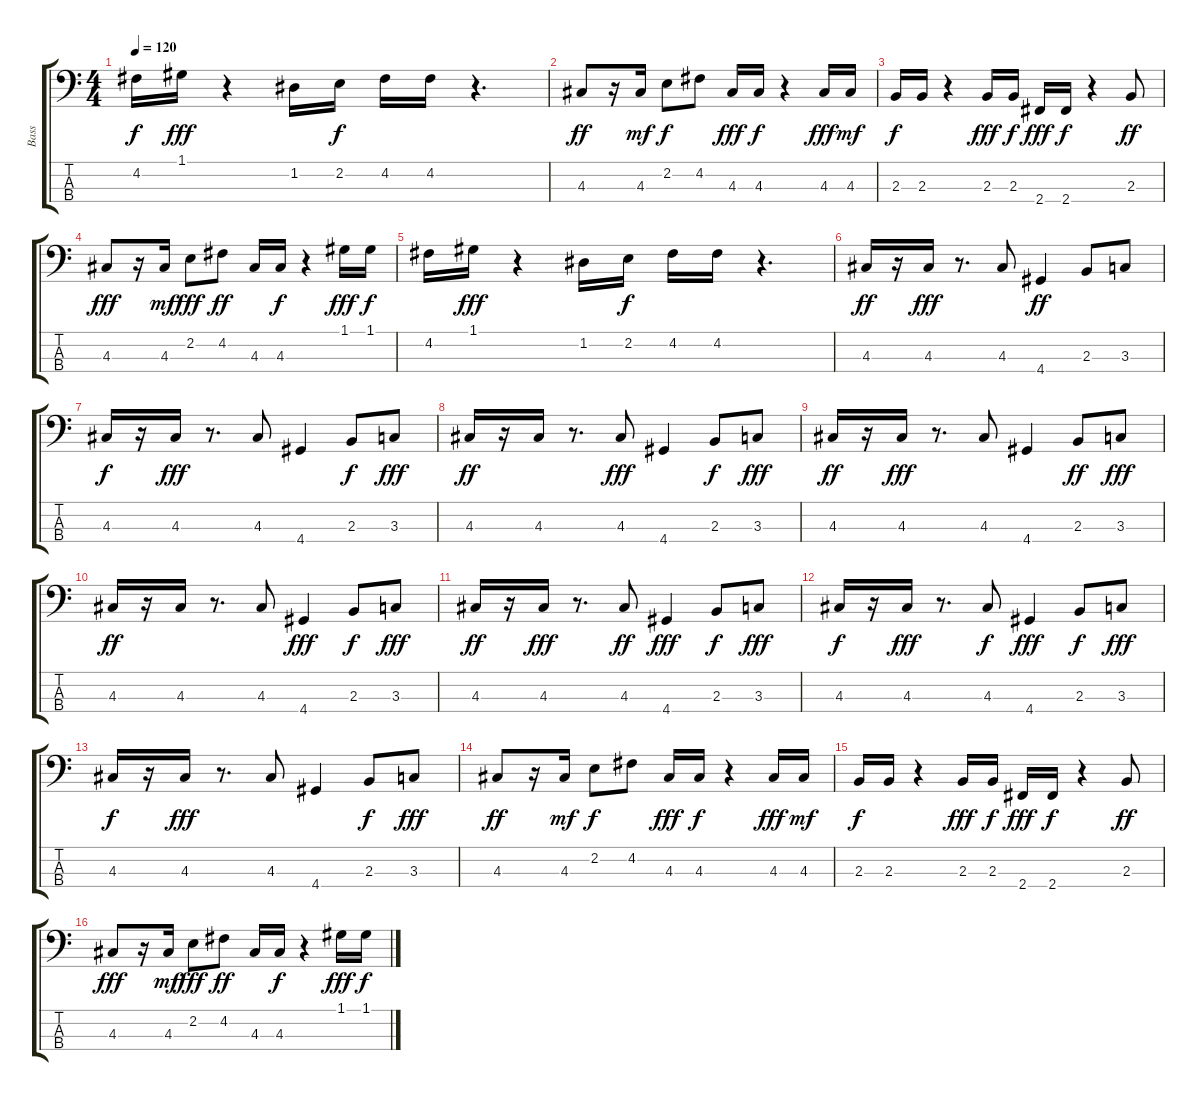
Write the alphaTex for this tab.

\track ("Bass" "Bass") {instrument fretlessbass}
\staff {score tabs}
\tuning (G2 D2 A1 E1) {hide}
\ts (4 4)
\tempo 120
\clef f4
\ks c
4.2.16{dy f} 1.1.16{dy fff} r.4 1.2.16 2.2.16{dy f} 4.2.16 4.2.16 r.4{d} |
4.3.8{dy ff} r.16 4.3.16{dy mf} 2.2.8{dy f} 4.2.8 4.3.16{dy fff} 4.3.16{dy f} r.4 4.3.16{dy fff} 4.3.16{dy mf} |
2.3.16{dy f} 2.3.16 r.4 2.3.16{dy fff} 2.3.16{dy f} 2.4.16{dy fff} 2.4.16{dy f} r.4 2.3.8{dy ff} |
4.3.8{dy fff} r.16 4.3.16{dy mf} 2.2.8{dy fff} 4.2.8{dy ff} 4.3.16 4.3.16{dy f} r.4 1.1.16{dy fff} 1.1.16{dy f} |
4.2.16 1.1.16{dy fff} r.4 1.2.16 2.2.16{dy f} 4.2.16 4.2.16 r.4{d} |
4.3.16{dy ff} r.16 4.3.16{dy fff} r.8{d} 4.3.8 4.4.4{dy ff} 2.3.8 3.3.8 |
4.3.16{dy f} r.16 4.3.16{dy fff} r.8{d} 4.3.8 4.4.4 2.3.8{dy f} 3.3.8{dy fff} |
4.3.16{dy ff} r.16 4.3.16 r.8{d} 4.3.8{dy fff} 4.4.4 2.3.8{dy f} 3.3.8{dy fff} |
4.3.16{dy ff} r.16 4.3.16{dy fff} r.8{d} 4.3.8 4.4.4 2.3.8{dy ff} 3.3.8{dy fff} |
4.3.16{dy ff} r.16 4.3.16 r.8{d} 4.3.8 4.4.4{dy fff} 2.3.8{dy f} 3.3.8{dy fff} |
4.3.16{dy ff} r.16 4.3.16{dy fff} r.8{d} 4.3.8{dy ff} 4.4.4{dy fff} 2.3.8{dy f} 3.3.8{dy fff} |
4.3.16{dy f} r.16 4.3.16{dy fff} r.8{d} 4.3.8{dy f} 4.4.4{dy fff} 2.3.8{dy f} 3.3.8{dy fff} |
4.3.16{dy f} r.16 4.3.16{dy fff} r.8{d} 4.3.8 4.4.4 2.3.8{dy f} 3.3.8{dy fff} |
4.3.8{dy ff} r.16 4.3.16{dy mf} 2.2.8{dy f} 4.2.8 4.3.16{dy fff} 4.3.16{dy f} r.4 4.3.16{dy fff} 4.3.16{dy mf} |
2.3.16{dy f} 2.3.16 r.4 2.3.16{dy fff} 2.3.16{dy f} 2.4.16{dy fff} 2.4.16{dy f} r.4 2.3.8{dy ff} |
4.3.8{dy fff} r.16 4.3.16{dy mf} 2.2.8{dy fff} 4.2.8{dy ff} 4.3.16 4.3.16{dy f} r.4 1.1.16{dy fff} 1.1.16{dy f}
